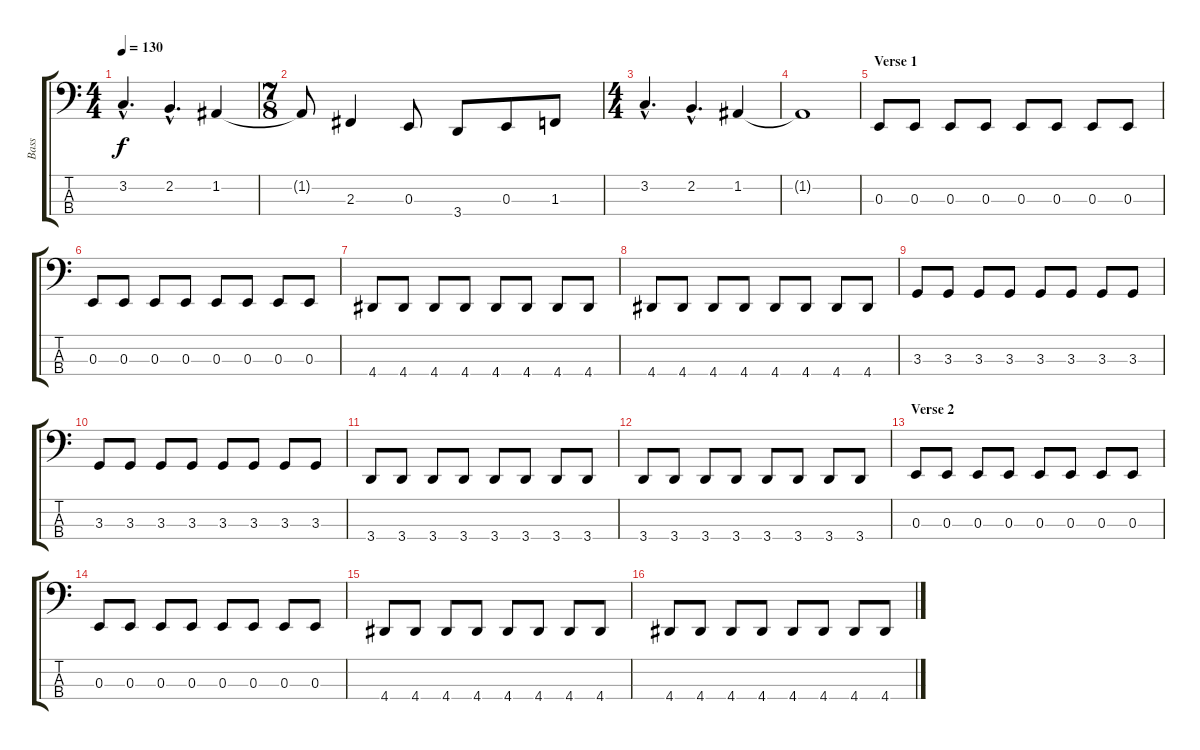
\track ("Bass" "Bass") {instrument electricbasspick}
\staff {score tabs}
\tuning (D2 A1 E1 B0) {hide}
\ts (4 4)
\tempo 130
\clef f4
\ks c
3.2{hac}.4{d dy f} 2.2{hac}.4{d} 1.2.4 |
\ts (7 8)
1.2{t}.8 2.3.4 0.3.8 3.4.8 0.3.8 1.3.8 |
\ts (4 4)
3.2{hac}.4{d} 2.2{hac}.4{d} 1.2.4 |
1.2{t}.1 |
\section ("" "Verse 1")
0.3.8 0.3.8 0.3.8 0.3.8 0.3.8 0.3.8 0.3.8 0.3.8 |
0.3.8 0.3.8 0.3.8 0.3.8 0.3.8 0.3.8 0.3.8 0.3.8 |
4.4.8 4.4.8 4.4.8 4.4.8 4.4.8 4.4.8 4.4.8 4.4.8 |
4.4.8 4.4.8 4.4.8 4.4.8 4.4.8 4.4.8 4.4.8 4.4.8 |
3.3.8 3.3.8 3.3.8 3.3.8 3.3.8 3.3.8 3.3.8 3.3.8 |
3.3.8 3.3.8 3.3.8 3.3.8 3.3.8 3.3.8 3.3.8 3.3.8 |
3.4.8 3.4.8 3.4.8 3.4.8 3.4.8 3.4.8 3.4.8 3.4.8 |
3.4.8 3.4.8 3.4.8 3.4.8 3.4.8 3.4.8 3.4.8 3.4.8 |
\section ("" "Verse 2")
0.3.8 0.3.8 0.3.8 0.3.8 0.3.8 0.3.8 0.3.8 0.3.8 |
0.3.8 0.3.8 0.3.8 0.3.8 0.3.8 0.3.8 0.3.8 0.3.8 |
4.4.8 4.4.8 4.4.8 4.4.8 4.4.8 4.4.8 4.4.8 4.4.8 |
4.4.8 4.4.8 4.4.8 4.4.8 4.4.8 4.4.8 4.4.8 4.4.8
